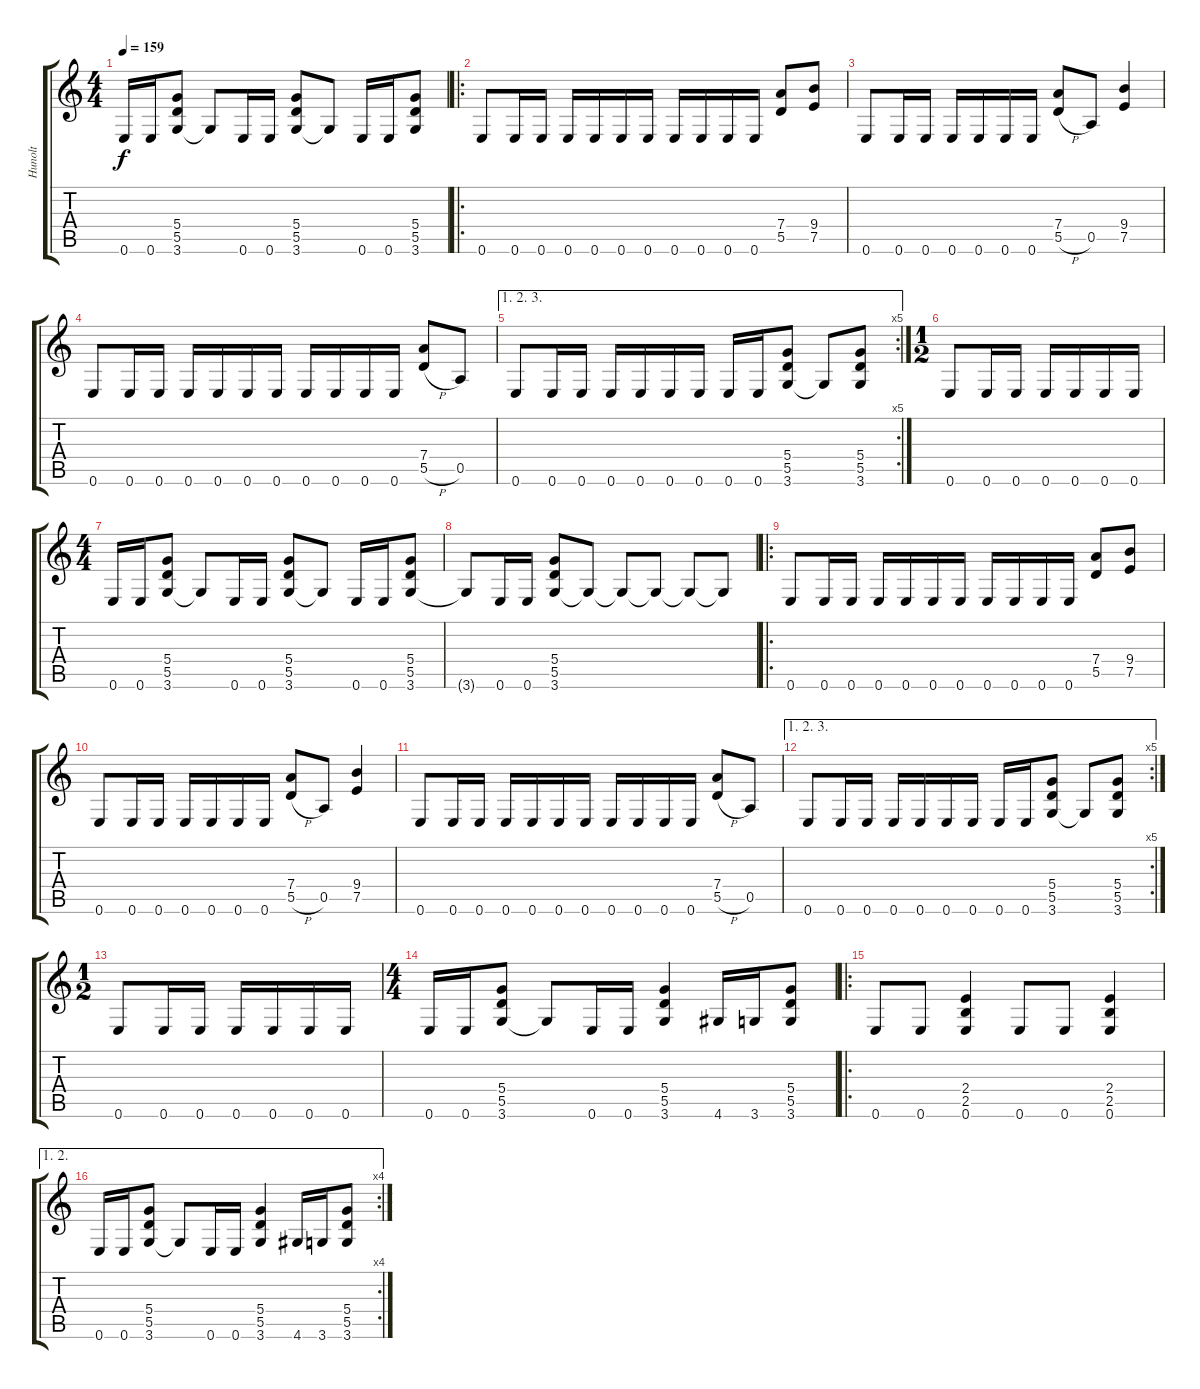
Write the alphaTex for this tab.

\track ("Hunolt" "Hunolt") {instrument distortionguitar}
\staff {score tabs}
\tuning (E4 B3 G3 D3 A2 E2) {hide}
\ts (4 4)
\tempo 159
\clef g2
\ks c
0.6.16{dy f instrument distortionguitar} 0.6.16 (5.4 5.5 3.6).8 3.6{t}.8 0.6.16 0.6.16 (5.4 5.5 3.6).8 3.6{t}.8 0.6.16 0.6.16 (5.4 5.5 3.6).8 |
\ro
0.6.8 0.6.16 0.6.16 0.6.16 0.6.16 0.6.16 0.6.16 0.6.16 0.6.16 0.6.16 0.6.16 (7.4 5.5).8 (9.4 7.5).8 |
0.6.8 0.6.16 0.6.16 0.6.16 0.6.16 0.6.16 0.6.16 (7.4 5.5{h}).8 0.5.8 (9.4 7.5).4 |
0.6.8 0.6.16 0.6.16 0.6.16 0.6.16 0.6.16 0.6.16 0.6.16 0.6.16 0.6.16 0.6.16 (7.4 5.5{h}).8 0.5.8 |
\ae (1 2 3)
\rc 5
0.6.8 0.6.16 0.6.16 0.6.16 0.6.16 0.6.16 0.6.16 0.6.16 0.6.16 (5.4 5.5 3.6).8 3.6{t}.8 (5.4 5.5 3.6).8 |
\ts (1 2)
0.6.8 0.6.16 0.6.16 0.6.16 0.6.16 0.6.16 0.6.16 |
\ts (4 4)
0.6.16 0.6.16 (5.4 5.5 3.6).8 3.6{t}.8 0.6.16 0.6.16 (5.4 5.5 3.6).8 3.6{t}.8 0.6.16 0.6.16 (5.4 5.5 3.6).8 |
3.6{t}.8 0.6.16 0.6.16 (5.4 5.5 3.6).8 3.6{t}.8 3.6{t}.8 3.6{t}.8 3.6{t}.8 3.6{t}.8 |
\ro
0.6.8 0.6.16 0.6.16 0.6.16 0.6.16 0.6.16 0.6.16 0.6.16 0.6.16 0.6.16 0.6.16 (7.4 5.5).8 (9.4 7.5).8 |
0.6.8 0.6.16 0.6.16 0.6.16 0.6.16 0.6.16 0.6.16 (7.4 5.5{h}).8 0.5.8 (9.4 7.5).4 |
0.6.8 0.6.16 0.6.16 0.6.16 0.6.16 0.6.16 0.6.16 0.6.16 0.6.16 0.6.16 0.6.16 (7.4 5.5{h}).8 0.5.8 |
\ae (1 2 3)
\rc 5
0.6.8 0.6.16 0.6.16 0.6.16 0.6.16 0.6.16 0.6.16 0.6.16 0.6.16 (5.4 5.5 3.6).8 3.6{t}.8 (5.4 5.5 3.6).8 |
\ts (1 2)
0.6.8 0.6.16 0.6.16 0.6.16 0.6.16 0.6.16 0.6.16 |
\ts (4 4)
0.6.16 0.6.16 (5.4 5.5 3.6).8 3.6{t}.8 0.6.16 0.6.16 (5.4 5.5 3.6).4 4.6.16 3.6.16 (5.4 5.5 3.6).8 |
\ro
0.6.8 0.6.8 (2.4 2.5 0.6).4 0.6.8 0.6.8 (2.4 2.5 0.6).4 |
\ae (1 2)
\rc 4
0.6.16 0.6.16 (5.4 5.5 3.6).8 3.6{t}.8 0.6.16 0.6.16 (5.4 5.5 3.6).4 4.6.16 3.6.16 (5.4 5.5 3.6).8
